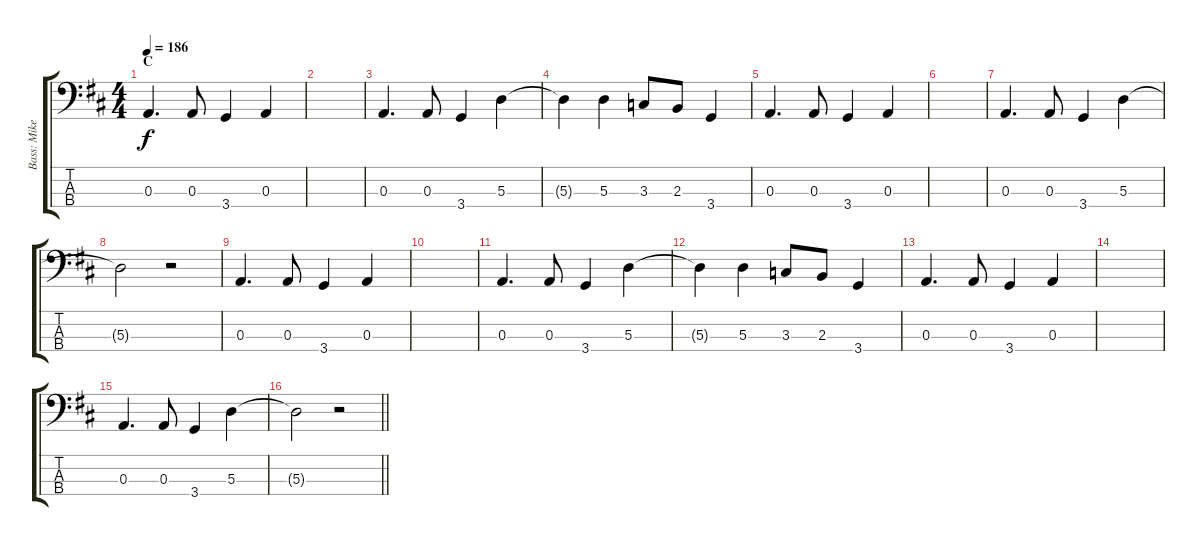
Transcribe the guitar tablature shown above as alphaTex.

\track ("Bass: Mike" "Bass: Mike") {instrument electricbassfinger}
\staff {score tabs}
\tuning (G2 D2 A1 E1) {hide}
\ts (4 4)
\section ("" "C")
\tempo 186
\clef f4
\ks d
0.3.4{d dy f} 0.3.8 3.4.4 0.3.4 |
|
0.3.4{d} 0.3.8 3.4.4 5.3.4 |
5.3{t}.4 5.3.4 3.3.8 2.3.8 3.4.4 |
0.3.4{d} 0.3.8 3.4.4 0.3.4 |
|
0.3.4{d} 0.3.8 3.4.4 5.3.4 |
5.3{t}.2 r.2 |
0.3.4{d} 0.3.8 3.4.4 0.3.4 |
|
0.3.4{d} 0.3.8 3.4.4 5.3.4 |
5.3{t}.4 5.3.4 3.3.8 2.3.8 3.4.4 |
0.3.4{d} 0.3.8 3.4.4 0.3.4 |
|
0.3.4{d} 0.3.8 3.4.4 5.3.4 |
\barLineRight lightlight
5.3{t}.2 r.2
